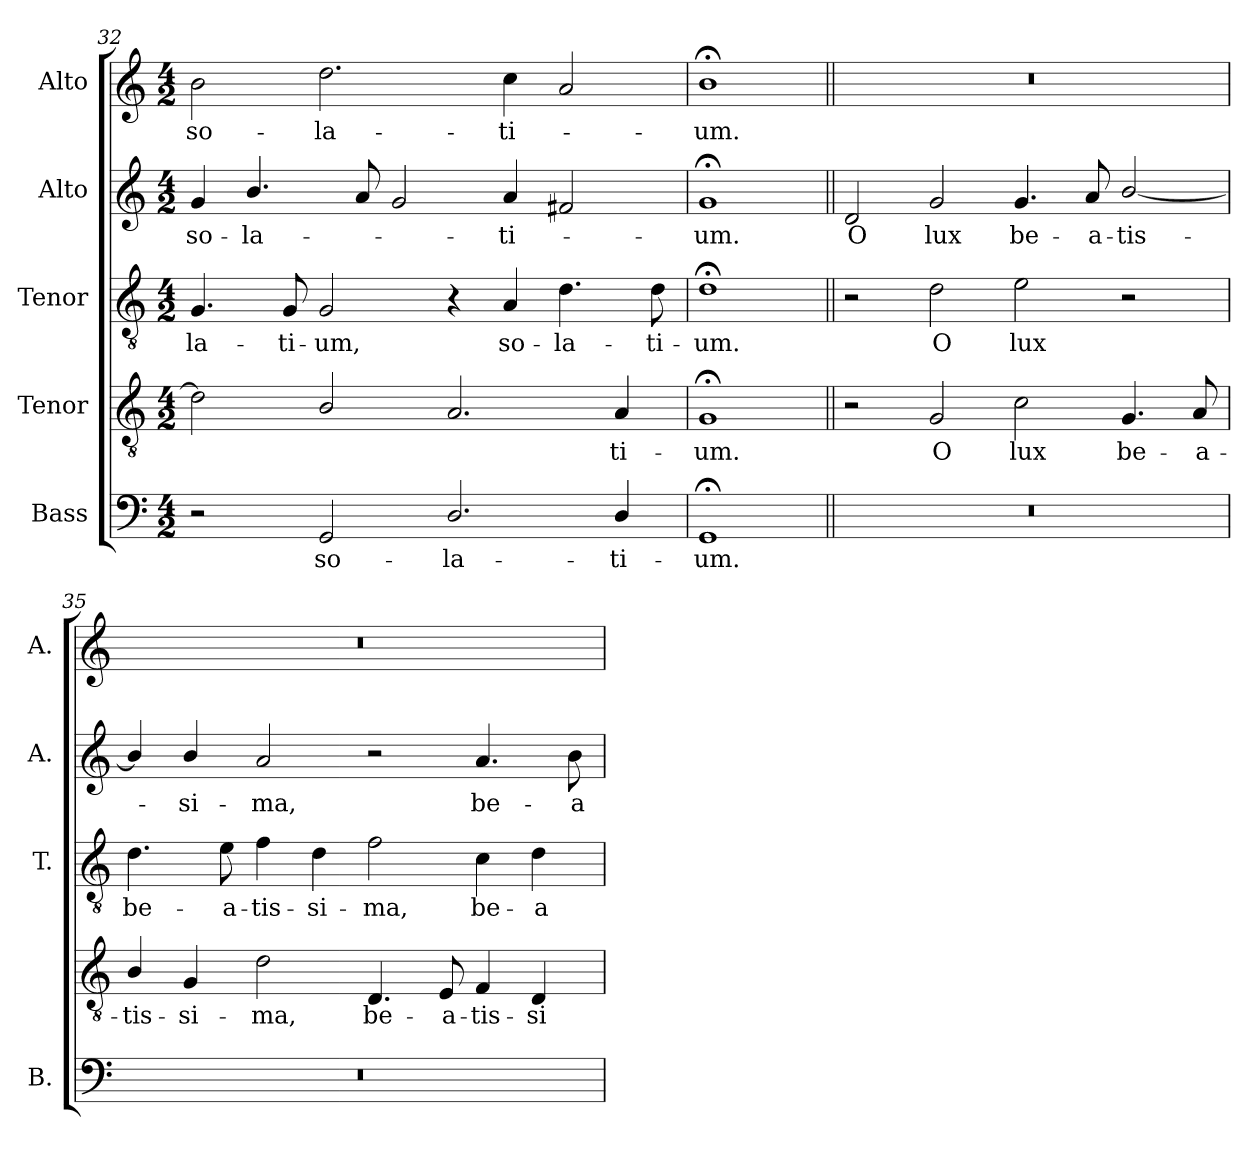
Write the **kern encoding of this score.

**kern	**text	**kern	**text	**kern	**text	**kern	**text	**kern	**text
*part5	*part5	*part4	*part4	*part3	*part3	*part2	*part2	*part1	*part1
*staff5	*staff5	*staff4	*staff4	*staff3	*staff3	*staff2	*staff2	*staff1	*staff1
*I"Bass	*	*I"Tenor	*	*I"Tenor	*	*I"Alto	*	*I"Alto	*
*I'B.	*	*	*	*I'T.	*	*I'A.	*	*I'A.	*
*clefF4	*	*clefGv2	*	*clefGv2	*	*clefG2	*	*clefG2	*
*	*	*ITrd7c12	*	*ITrd7c12	*	*	*	*	*
*k[]	*	*k[]	*	*k[]	*	*k[]	*	*k[]	*
*C:	*	*C:	*	*C:	*	*C:	*	*C:	*
*M4/2	*	*M4/2	*	*M4/2	*	*M4/2	*	*M4/2	*
=32	=32	=32	=32	=32	=32	=32	=32	=32	=32
!	!	!	!	!	!LO:LY:b:color=#000000	!	!	!	!
!	!	!	!	!	!	!	!LO:LY:b:color=#000000	!	!
!	!	!	!	!	!	!	!	!	!LO:LY:b:color=#000000
2r	.	2Di\]	.	4.GGi/	-la-	4gi/	so-	2bi\	so-
!	!	!	!	!	!	!	!LO:LY:b:color=#000000	!	!
.	.	.	.	.	.	4.bi/	-la-	.	.
!	!	!	!	!	!LO:LY:b:color=#000000	!	!	!	!
.	.	.	.	8GGi/	-ti-	.	.	.	.
!	!LO:LY:b:color=#000000	!	!	!	!	!	!	!	!
!	!	!	!	!	!LO:LY:b:color=#000000	!	!	!	!
!	!	!	!	!	!	!	!	!	!LO:LY:b:color=#000000
2GGi/	so-	2BBi/	.	2GGi/	-um,	.	.	2.ddi\	-la-
.	.	.	.	.	.	8ai/	.	.	.
.	.	.	.	.	.	2gi/	.	.	.
!	!LO:LY:b:color=#000000	!	!	!	!	!	!	!	!
2.Di/	-la-	2.AAi/	.	4r	.	.	.	.	.
!	!	!	!	!	!LO:LY:b:color=#000000	!	!	!	!
!	!	!	!	!	!	!	!LO:LY:b:color=#000000	!	!
!	!	!	!	!	!	!	!	!	!LO:LY:b:color=#000000
.	.	.	.	4AAi/	so-	4ai/	-ti-	4cci\	-ti-
!	!	!	!	!	!LO:LY:b:color=#000000	!	!	!	!
.	.	.	.	4.Di\	-la-	2f#Xi/	.	2ai/	.
!	!LO:LY:b:color=#000000	!	!	!	!	!	!	!	!
!	!	!	!LO:LY:b:color=#000000	!	!	!	!	!	!
4Di/	-ti-	4AAi/	-ti-	.	.	.	.	.	.
!	!	!	!	!	!LO:LY:b:color=#000000	!	!	!	!
.	.	.	.	8Di\	-ti-	.	.	.	.
=33	=33	=33	=33	=33	=33	=33	=33	=33	=33
!	!LO:LY:b:color=#000000	!	!	!	!	!	!	!	!
!	!	!	!LO:LY:b:color=#000000	!	!	!	!	!	!
!	!	!	!	!	!LO:LY:b:color=#000000	!	!	!	!
!	!	!	!	!	!	!	!LO:LY:b:color=#000000	!	!
!	!	!	!	!	!	!	!	!	!LO:LY:b:color=#000000
1GG;i	-um.	1GG;i	-um.	1D;i	-um.	1g;i	-um.	1b;i	-um.
!!LO:LB:g=z
=34||	=34||	=34||	=34||	=34||	=34||	=34||	=34||	=34||	=34||
!LO:N:vis=1	!	!	!	!	!	!	!	!	!
!	!	!	!	!	!	!	!LO:LY:b:color=#000000	!LO:N:vis=1	!
0r	.	2r	.	2r	.	2di/	O	0r	.
!	!	!	!LO:LY:b:color=#000000	!	!	!	!	!	!
!	!	!	!	!	!LO:LY:b:color=#000000	!	!	!	!
!	!	!	!	!	!	!	!LO:LY:b:color=#000000	!	!
.	.	2GGi/	O	2Di\	O	2gi/	lux	.	.
!	!	!	!LO:LY:b:color=#000000	!	!	!	!	!	!
!	!	!	!	!	!LO:LY:b:color=#000000	!	!	!	!
!	!	!	!	!	!	!	!LO:LY:b:color=#000000	!	!
.	.	2Ci\	lux	2Ei\	lux	4.gi/	be-	.	.
!	!	!	!	!	!	!	!LO:LY:b:color=#000000	!	!
.	.	.	.	.	.	8ai/	-a-	.	.
!	!	!	!LO:LY:b:color=#000000	!	!	!	!	!	!
!	!	!	!	!	!	!	!LO:LY:b:color=#000000	!	!
.	.	4.GGi/	be-	2r	.	[2bi/	-tis-	.	.
!	!	!	!LO:LY:b:color=#000000	!	!	!	!	!	!
.	.	8AAi/	-a-	.	.	.	.	.	.
=35	=35	=35	=35	=35	=35	=35	=35	=35	=35
!LO:N:vis=1	!	!	!	!	!	!	!	!	!
!	!	!	!LO:LY:b:color=#000000	!	!	!	!	!	!
!	!	!	!	!	!LO:LY:b:color=#000000	!	!	!LO:N:vis=1	!
0r	.	4BBi/	-tis-	4.Di\	be-	4bi/]	.	0r	.
!	!	!	!LO:LY:b:color=#000000	!	!	!	!	!	!
!	!	!	!	!	!	!	!LO:LY:b:color=#000000	!	!
.	.	4GGi/	-si-	.	.	4bi/	-si-	.	.
!	!	!	!	!	!LO:LY:b:color=#000000	!	!	!	!
.	.	.	.	8Ei\	-a-	.	.	.	.
!	!	!	!LO:LY:b:color=#000000	!	!	!	!	!	!
!	!	!	!	!	!LO:LY:b:color=#000000	!	!	!	!
!	!	!	!	!	!	!	!LO:LY:b:color=#000000	!	!
.	.	2Di\	-ma,	4Fi\	-tis-	2ai/	-ma,	.	.
!	!	!	!	!	!LO:LY:b:color=#000000	!	!	!	!
.	.	.	.	4Di\	-si-	.	.	.	.
!	!	!	!LO:LY:b:color=#000000	!	!	!	!	!	!
!	!	!	!	!	!LO:LY:b:color=#000000	!	!	!	!
.	.	4.DDi/	be-	2Fi\	-ma,	2r	.	.	.
!	!	!	!LO:LY:b:color=#000000	!	!	!	!	!	!
.	.	8EEi/	-a-	.	.	.	.	.	.
!	!	!	!LO:LY:b:color=#000000	!	!	!	!	!	!
!	!	!	!	!	!LO:LY:b:color=#000000	!	!	!	!
!	!	!	!	!	!	!	!LO:LY:b:color=#000000	!	!
.	.	4FFi/	-tis-	4Ci\	be-	4.ai/	be-	.	.
!	!	!	!LO:LY:b:color=#000000	!	!	!	!	!	!
!	!	!	!	!	!LO:LY:b:color=#000000	!	!	!	!
.	.	4DDi/	-si-	4Di\	-a-	.	.	.	.
!	!	!	!	!	!	!	!LO:LY:b:color=#000000	!	!
.	.	.	.	.	.	8bi\	-a-	.	.
=	=	=	=	=	=	=	=	=	=
*-	*-	*-	*-	*-	*-	*-	*-	*-	*-
